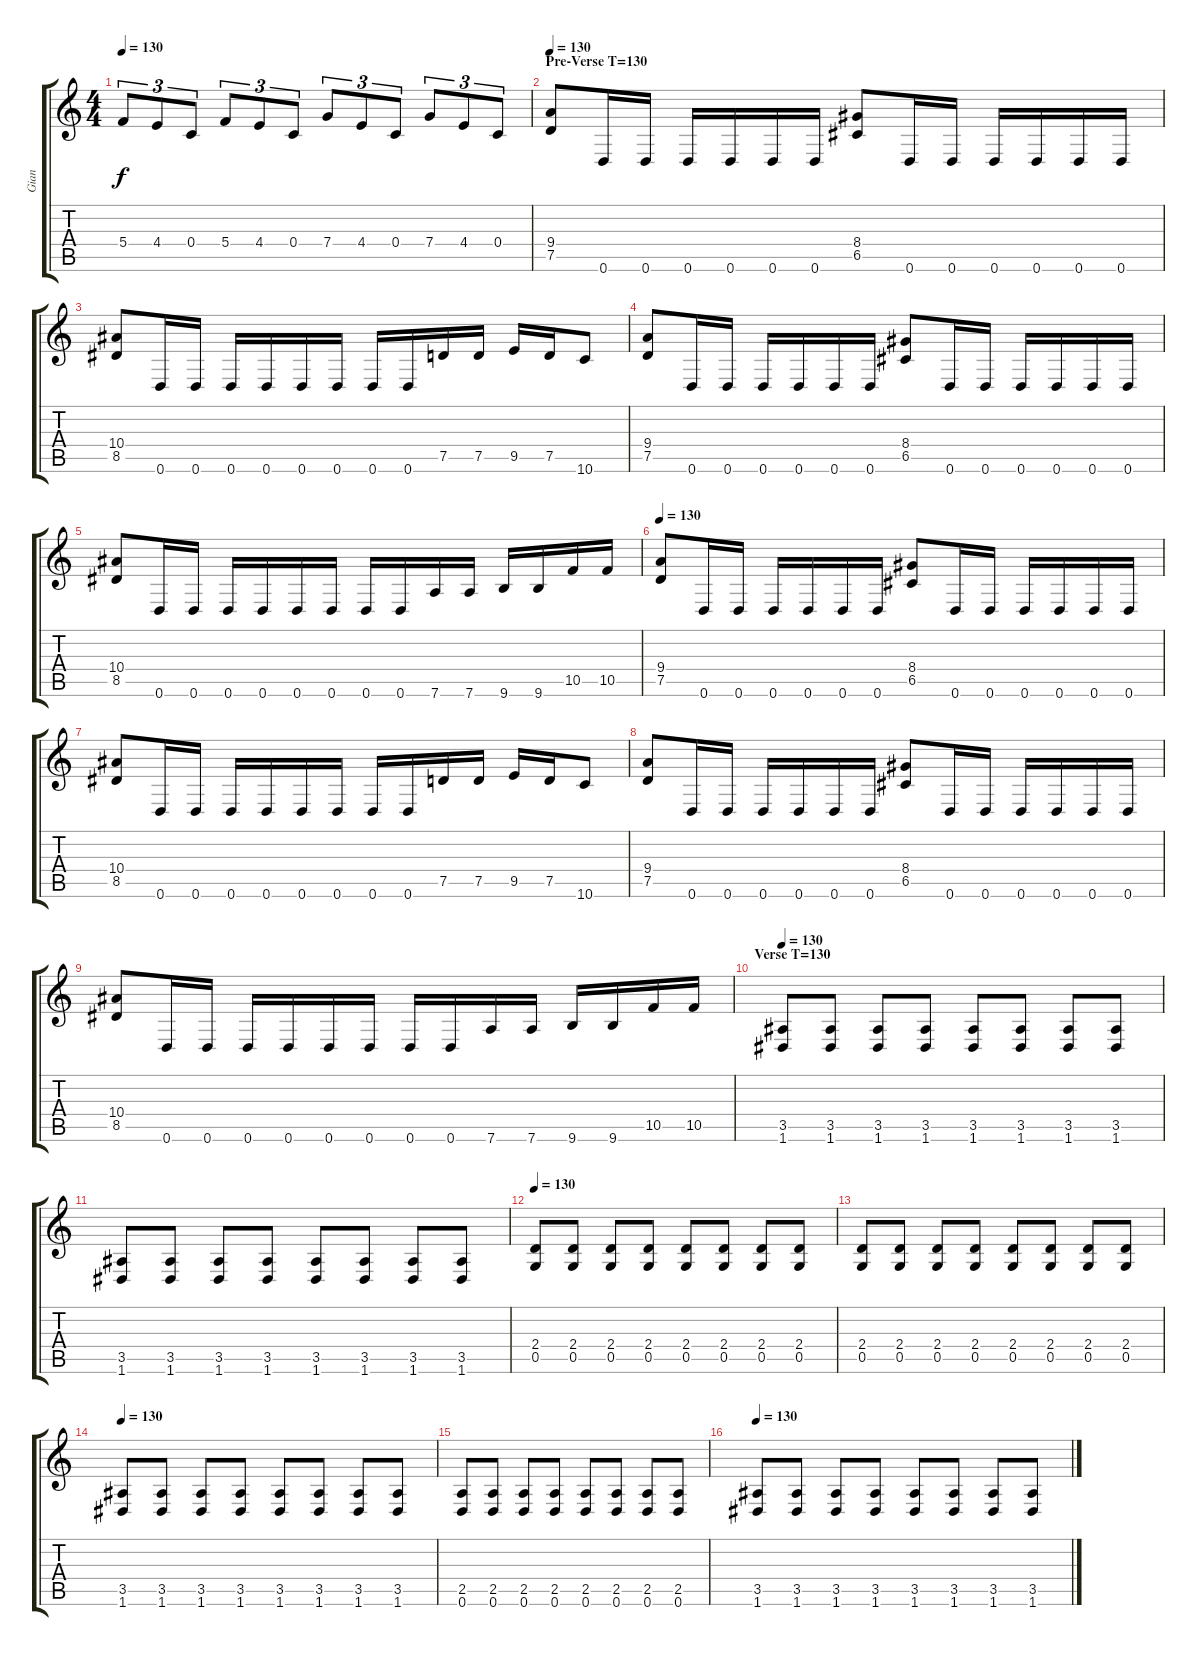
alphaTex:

\track ("Gian" "Gian") {instrument distortionguitar}
\staff {score tabs}
\tuning (D4 A3 F3 C3 G2 D2) {hide}
\ts (4 4)
\tempo 130
\clef g2
\ks c
5.4.8{tu (3 2) dy f} 4.4.8{tu (3 2)} 0.4.8{tu (3 2)} 5.4.8{tu (3 2)} 4.4.8{tu (3 2)} 0.4.8{tu (3 2)} 7.4.8{tu (3 2)} 4.4.8{tu (3 2)} 0.4.8{tu (3 2)} 7.4.8{tu (3 2)} 4.4.8{tu (3 2)} 0.4.8{tu (3 2)} |
\section ("" "Pre-Verse T=130")
\tempo 130
(9.4 7.5).8 0.6.16 0.6.16 0.6.16 0.6.16 0.6.16 0.6.16 (8.4 6.5).8 0.6.16 0.6.16 0.6.16 0.6.16 0.6.16 0.6.16 |
(10.4 8.5).8 0.6.16 0.6.16 0.6.16 0.6.16 0.6.16 0.6.16 0.6.16 0.6.16 7.5.16 7.5.16 9.5.16 7.5.16 10.6.8 |
(9.4 7.5).8 0.6.16 0.6.16 0.6.16 0.6.16 0.6.16 0.6.16 (8.4 6.5).8 0.6.16 0.6.16 0.6.16 0.6.16 0.6.16 0.6.16 |
(10.4 8.5).8 0.6.16 0.6.16 0.6.16 0.6.16 0.6.16 0.6.16 0.6.16 0.6.16 7.6.16 7.6.16 9.6.16 9.6.16 10.5.16 10.5.16 |
\tempo 130
(9.4 7.5).8 0.6.16 0.6.16 0.6.16 0.6.16 0.6.16 0.6.16 (8.4 6.5).8 0.6.16 0.6.16 0.6.16 0.6.16 0.6.16 0.6.16 |
(10.4 8.5).8 0.6.16 0.6.16 0.6.16 0.6.16 0.6.16 0.6.16 0.6.16 0.6.16 7.5.16 7.5.16 9.5.16 7.5.16 10.6.8 |
(9.4 7.5).8 0.6.16 0.6.16 0.6.16 0.6.16 0.6.16 0.6.16 (8.4 6.5).8 0.6.16 0.6.16 0.6.16 0.6.16 0.6.16 0.6.16 |
(10.4 8.5).8 0.6.16 0.6.16 0.6.16 0.6.16 0.6.16 0.6.16 0.6.16 0.6.16 7.6.16 7.6.16 9.6.16 9.6.16 10.5.16 10.5.16 |
\section ("" "Verse T=130")
\tempo 130
(3.5 1.6).8 (3.5 1.6).8 (3.5 1.6).8 (3.5 1.6).8 (3.5 1.6).8 (3.5 1.6).8 (3.5 1.6).8 (3.5 1.6).8 |
(3.5 1.6).8 (3.5 1.6).8 (3.5 1.6).8 (3.5 1.6).8 (3.5 1.6).8 (3.5 1.6).8 (3.5 1.6).8 (3.5 1.6).8 |
\tempo 130
(2.4 0.5).8 (2.4 0.5).8 (2.4 0.5).8 (2.4 0.5).8 (2.4 0.5).8 (2.4 0.5).8 (2.4 0.5).8 (2.4 0.5).8 |
(2.4 0.5).8 (2.4 0.5).8 (2.4 0.5).8 (2.4 0.5).8 (2.4 0.5).8 (2.4 0.5).8 (2.4 0.5).8 (2.4 0.5).8 |
\tempo 130
(3.5 1.6).8 (3.5 1.6).8 (3.5 1.6).8 (3.5 1.6).8 (3.5 1.6).8 (3.5 1.6).8 (3.5 1.6).8 (3.5 1.6).8 |
(2.5 0.6).8 (2.5 0.6).8 (2.5 0.6).8 (2.5 0.6).8 (2.5 0.6).8 (2.5 0.6).8 (2.5 0.6).8 (2.5 0.6).8 |
\tempo 130
(3.5 1.6).8 (3.5 1.6).8 (3.5 1.6).8 (3.5 1.6).8 (3.5 1.6).8 (3.5 1.6).8 (3.5 1.6).8 (3.5 1.6).8
